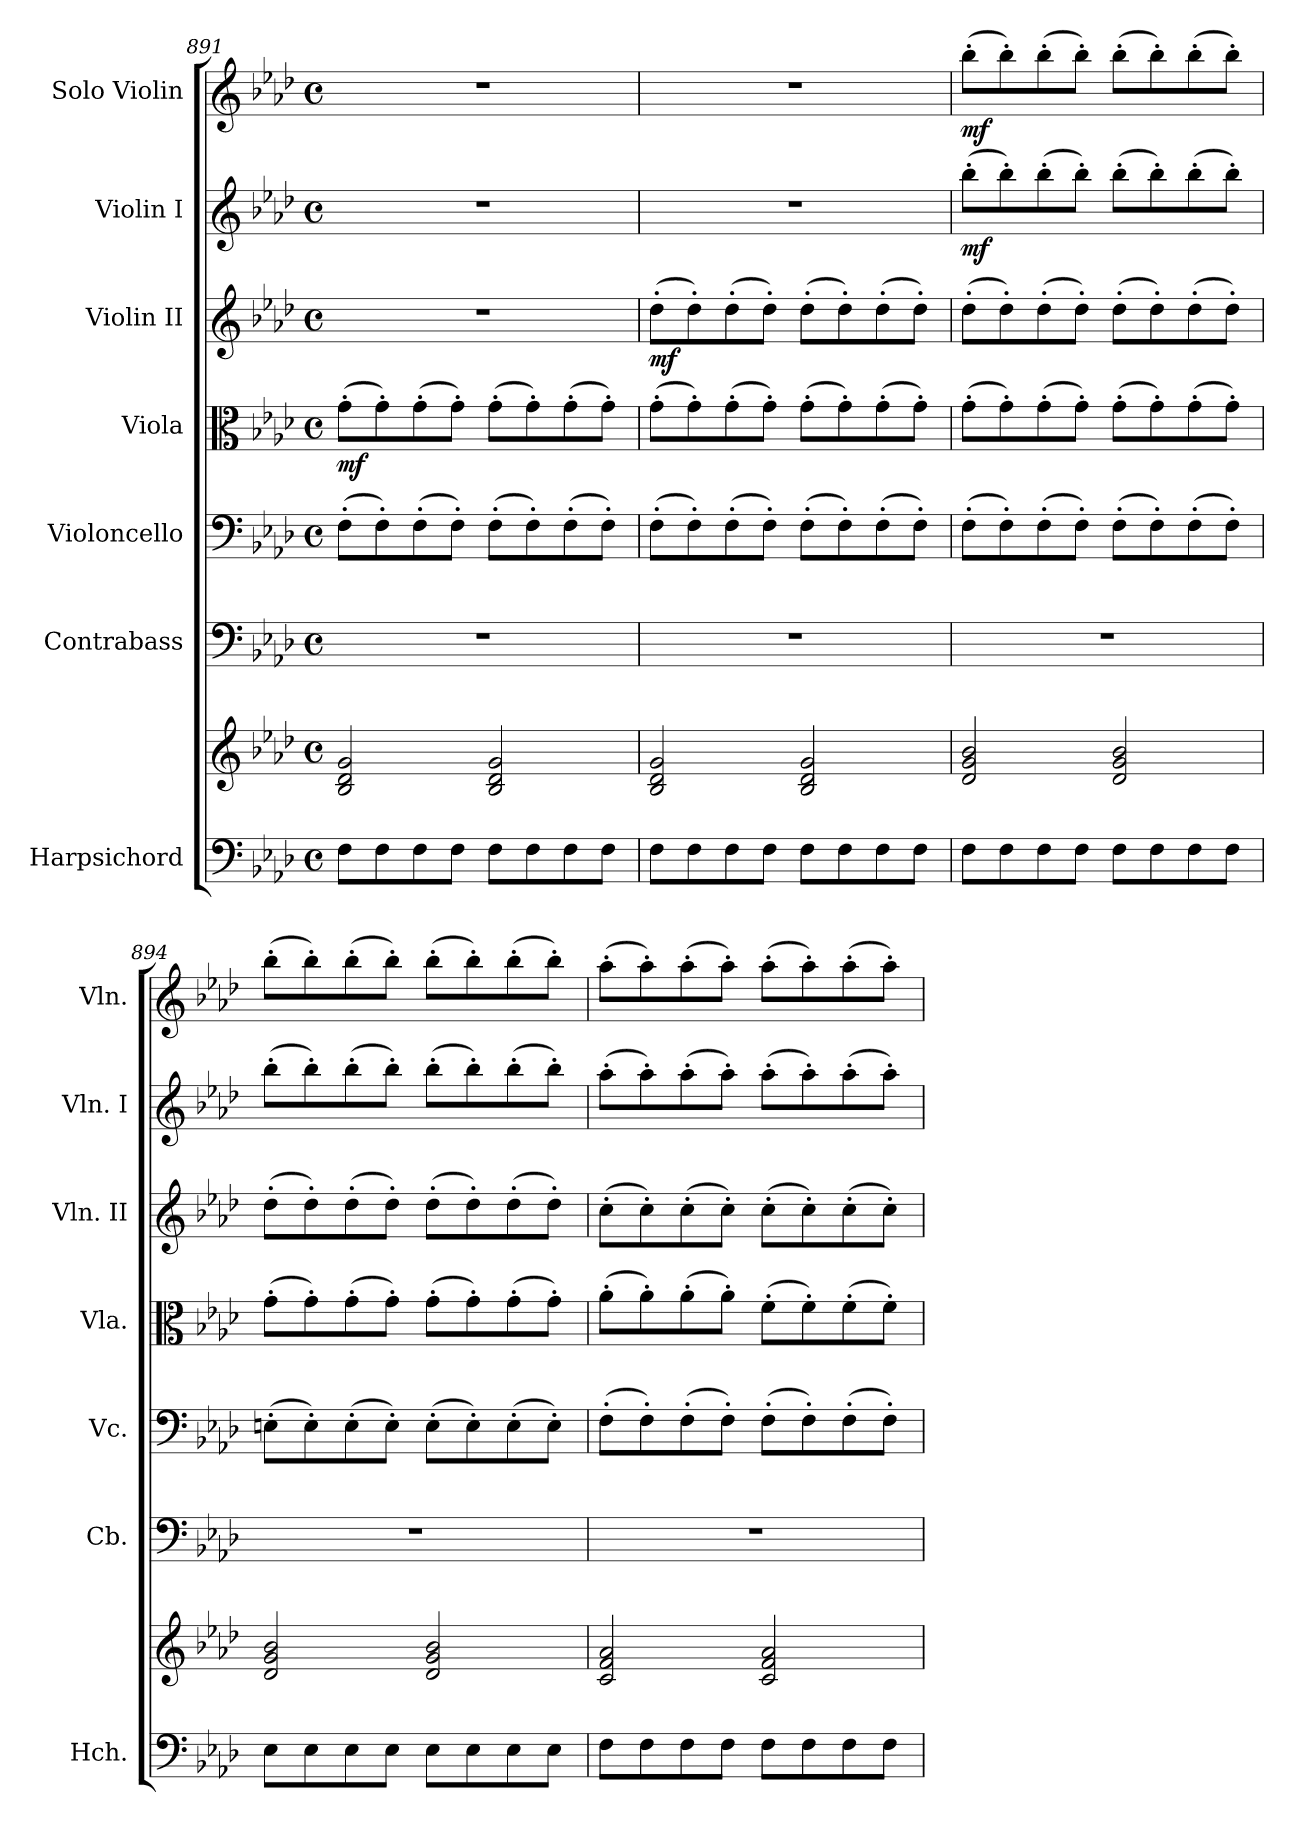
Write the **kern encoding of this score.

**kern	**kern	**kern	**kern	**kern	**dynam	**kern	**dynam	**kern	**dynam	**kern	**dynam
*part7	*part7	*part6	*part5	*part4	*part4	*part3	*part3	*part2	*part2	*part1	*part1
*staff8	*staff7	*staff6	*staff5	*staff4	*staff4	*staff3	*staff3	*staff2	*staff2	*staff1	*staff1
*I"Harpsichord	*	*I"Contrabass	*I"Violoncello	*I"Viola	*	*I"Violin II	*	*I"Violin I	*	*I"Solo Violin	*
*I'Hch.	*	*I'Cb.	*I'Vc.	*I'Vla.	*	*I'Vln. II	*	*I'Vln. I	*	*I'Vln.	*
*clefF4	*clefG2	*clefF4	*clefF4	*clefC3	*	*clefG2	*	*clefG2	*	*clefG2	*
*	*	*ITrd7c12	*	*	*	*	*	*	*	*	*
*k[b-e-a-d-]	*k[b-e-a-d-]	*k[b-e-a-d-]	*k[b-e-a-d-]	*k[b-e-a-d-]	*	*k[b-e-a-d-]	*	*k[b-e-a-d-]	*	*k[b-e-a-d-]	*
*M4/4	*M4/4	*M4/4	*M4/4	*M4/4	*	*M4/4	*	*M4/4	*	*M4/4	*
*met(c)	*met(c)	*met(c)	*met(c)	*met(c)	*	*met(c)	*	*met(c)	*	*met(c)	*
=891	=891	=891	=891	=891	=891	=891	=891	=891	=891	=891	=891
!	!	!	!	!	!LO:DY:b	!	!	!	!	!	!
8F\L	2B-/ 2d-/ 2g/	1r	(>8F'\L	(>8g'\L	mf	1r	.	1r	.	1r	.
8F\	.	.	8F'\)	8g'\)	.	.	.	.	.	.	.
8F\	.	.	(>8F'\	(>8g'\	.	.	.	.	.	.	.
8F\J	.	.	8F'\J)	8g'\J)	.	.	.	.	.	.	.
8F\L	2B-/ 2d-/ 2g/	.	(>8F'\L	(>8g'\L	.	.	.	.	.	.	.
8F\	.	.	8F'\)	8g'\)	.	.	.	.	.	.	.
8F\	.	.	(>8F'\	(>8g'\	.	.	.	.	.	.	.
8F\J	.	.	8F'\J)	8g'\J)	.	.	.	.	.	.	.
=892	=892	=892	=892	=892	=892	=892	=892	=892	=892	=892	=892
!	!	!	!	!	!	!	!LO:DY:b	!	!	!	!
8F\L	2B-/ 2d-/ 2g/	1r	(>8F'\L	(>8g'\L	.	(>8dd-'\L	mf	1r	.	1r	.
8F\	.	.	8F'\)	8g'\)	.	8dd-'\)	.	.	.	.	.
8F\	.	.	(>8F'\	(>8g'\	.	(>8dd-'\	.	.	.	.	.
8F\J	.	.	8F'\J)	8g'\J)	.	8dd-'\J)	.	.	.	.	.
8F\L	2B-/ 2d-/ 2g/	.	(>8F'\L	(>8g'\L	.	(>8dd-'\L	.	.	.	.	.
8F\	.	.	8F'\)	8g'\)	.	8dd-'\)	.	.	.	.	.
8F\	.	.	(>8F'\	(>8g'\	.	(>8dd-'\	.	.	.	.	.
8F\J	.	.	8F'\J)	8g'\J)	.	8dd-'\J)	.	.	.	.	.
!!LO:PB:g=z
=893	=893	=893	=893	=893	=893	=893	=893	=893	=893	=893	=893
!	!	!	!	!	!	!	!	!	!LO:DY:b	!	!LO:DY:b
8F\L	2d-/ 2g/ 2b-/	1r	(>8F'\L	(>8g'\L	.	(>8dd-'\L	.	(>8bb-'\L	mf	(>8bb-'\L	mf
8F\	.	.	8F'\)	8g'\)	.	8dd-'\)	.	8bb-'\)	.	8bb-'\)	.
8F\	.	.	(>8F'\	(>8g'\	.	(>8dd-'\	.	(>8bb-'\	.	(>8bb-'\	.
8F\J	.	.	8F'\J)	8g'\J)	.	8dd-'\J)	.	8bb-'\J)	.	8bb-'\J)	.
8F\L	2d-/ 2g/ 2b-/	.	(>8F'\L	(>8g'\L	.	(>8dd-'\L	.	(>8bb-'\L	.	(>8bb-'\L	.
8F\	.	.	8F'\)	8g'\)	.	8dd-'\)	.	8bb-'\)	.	8bb-'\)	.
8F\	.	.	(>8F'\	(>8g'\	.	(>8dd-'\	.	(>8bb-'\	.	(>8bb-'\	.
8F\J	.	.	8F'\J)	8g'\J)	.	8dd-'\J)	.	8bb-'\J)	.	8bb-'\J)	.
=894	=894	=894	=894	=894	=894	=894	=894	=894	=894	=894	=894
8E-\L	2d-/ 2g/ 2b-/	1r	(>8En'\L	(>8g'\L	.	(>8dd-'\L	.	(>8bb-'\L	.	(>8bb-'\L	.
8E-\	.	.	8E'\)	8g'\)	.	8dd-'\)	.	8bb-'\)	.	8bb-'\)	.
8E-\	.	.	(>8E'\	(>8g'\	.	(>8dd-'\	.	(>8bb-'\	.	(>8bb-'\	.
8E-\J	.	.	8E'\J)	8g'\J)	.	8dd-'\J)	.	8bb-'\J)	.	8bb-'\J)	.
8E-\L	2d-/ 2g/ 2b-/	.	(>8E'\L	(>8g'\L	.	(>8dd-'\L	.	(>8bb-'\L	.	(>8bb-'\L	.
8E-\	.	.	8E'\)	8g'\)	.	8dd-'\)	.	8bb-'\)	.	8bb-'\)	.
8E-\	.	.	(>8E'\	(>8g'\	.	(>8dd-'\	.	(>8bb-'\	.	(>8bb-'\	.
8E-\J	.	.	8E'\J)	8g'\J)	.	8dd-'\J)	.	8bb-'\J)	.	8bb-'\J)	.
=895	=895	=895	=895	=895	=895	=895	=895	=895	=895	=895	=895
8F\L	2c/ 2f/ 2a-/	1r	(>8F'\L	(>8a-'\L	.	(>8cc'\L	.	(>8aa-'\L	.	(>8aa-'\L	.
8F\	.	.	8F'\)	8a-'\)	.	8cc'\)	.	8aa-'\)	.	8aa-'\)	.
8F\	.	.	(>8F'\	(>8a-'\	.	(>8cc'\	.	(>8aa-'\	.	(>8aa-'\	.
8F\J	.	.	8F'\J)	8a-'\J)	.	8cc'\J)	.	8aa-'\J)	.	8aa-'\J)	.
8F\L	2c/ 2f/ 2a-/	.	(>8F'\L	(>8f'\L	.	(>8cc'\L	.	(>8aa-'\L	.	(>8aa-'\L	.
8F\	.	.	8F'\)	8f'\)	.	8cc'\)	.	8aa-'\)	.	8aa-'\)	.
8F\	.	.	(>8F'\	(>8f'\	.	(>8cc'\	.	(>8aa-'\	.	(>8aa-'\	.
8F\J	.	.	8F'\J)	8f'\J)	.	8cc'\J)	.	8aa-'\J)	.	8aa-'\J)	.
=	=	=	=	=	=	=	=	=	=	=	=
*-	*-	*-	*-	*-	*-	*-	*-	*-	*-	*-	*-
